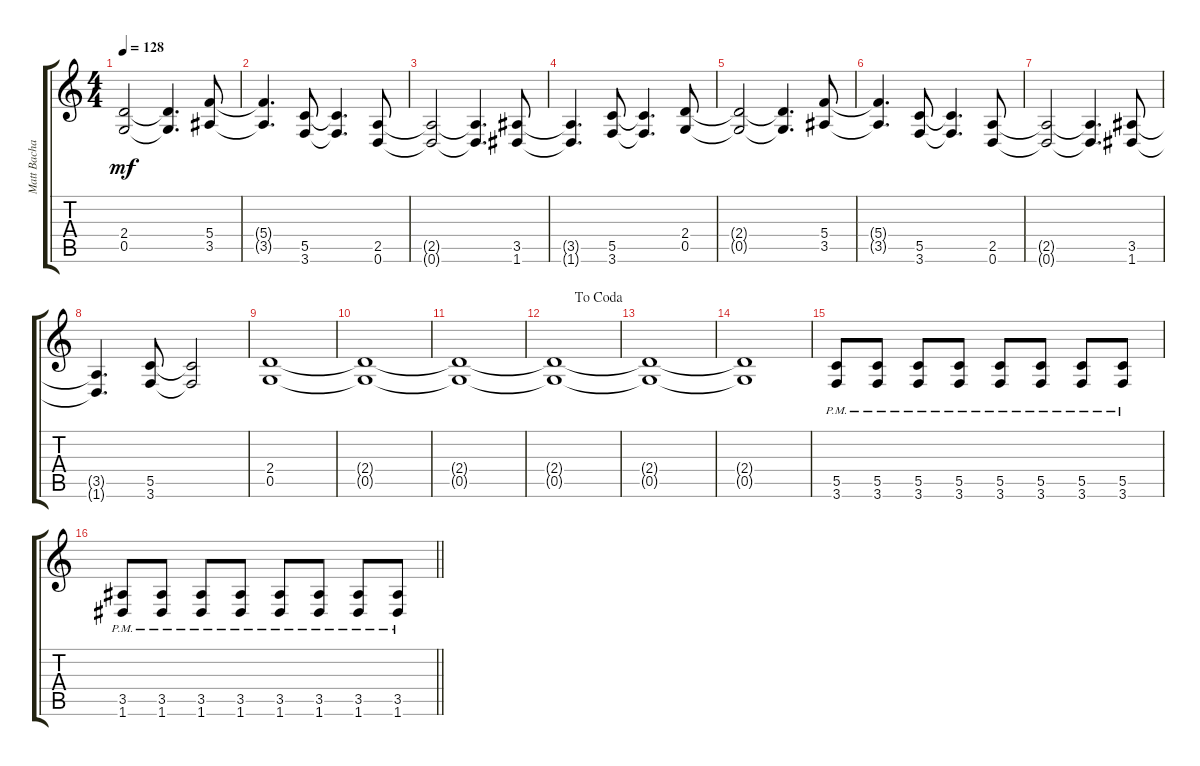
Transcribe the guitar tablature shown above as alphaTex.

\track ("Matt Bachand" "Matt Bacha") {instrument distortionguitar}
\staff {score tabs}
\tuning (D4 A3 F3 C3 G2 D2) {hide}
\ts (4 4)
\tempo 128
\clef g2
\ks c
(2.4{t} 0.5{t}).2{dy mf} (2.4{t} 0.5{t}).4{d} (5.4 3.5).8 |
(5.4{t} 3.5{t}).4{d} (5.5 3.6).8 (5.5{t} 3.6{t}).4{d} (2.5 0.6).8 |
(2.5{t} 0.6{t}).2 (2.5{t} 0.6{t}).4{d} (3.5 1.6).8 |
(3.5{t} 1.6{t}).4{d} (5.5 3.6).8 (5.5{t} 3.6{t}).4{d} (2.4 0.5).8 |
(2.4{t} 0.5{t}).2 (2.4{t} 0.5{t}).4{d} (5.4 3.5).8 |
(5.4{t} 3.5{t}).4{d} (5.5 3.6).8 (5.5{t} 3.6{t}).4{d} (2.5 0.6).8 |
(2.5{t} 0.6{t}).2 (2.5{t} 0.6{t}).4{d} (3.5 1.6).8 |
(3.5{t} 1.6{t}).4{d} (5.5 3.6).8 (5.5{t} 3.6{t}).2 |
(2.4 0.5).1 |
(2.4{t} 0.5{t}).1 |
(2.4{t} 0.5{t}).1 |
\jump dacoda
(2.4{t} 0.5{t}).1 |
(2.4{t} 0.5{t}).1 |
(2.4{t} 0.5{t}).1 |
(5.5{pm} 3.6{pm}).8 (5.5{pm} 3.6{pm}).8 (5.5{pm} 3.6{pm}).8 (5.5{pm} 3.6{pm}).8 (5.5{pm} 3.6{pm}).8 (5.5{pm} 3.6{pm}).8 (5.5{pm} 3.6{pm}).8 (5.5{pm} 3.6{pm}).8 |
\barLineRight lightlight
(3.5{pm} 1.6{pm}).8 (3.5{pm} 1.6{pm}).8 (3.5{pm} 1.6{pm}).8 (3.5{pm} 1.6{pm}).8 (3.5{pm} 1.6{pm}).8 (3.5{pm} 1.6{pm}).8 (3.5{pm} 1.6{pm}).8 (3.5{pm} 1.6{pm}).8
